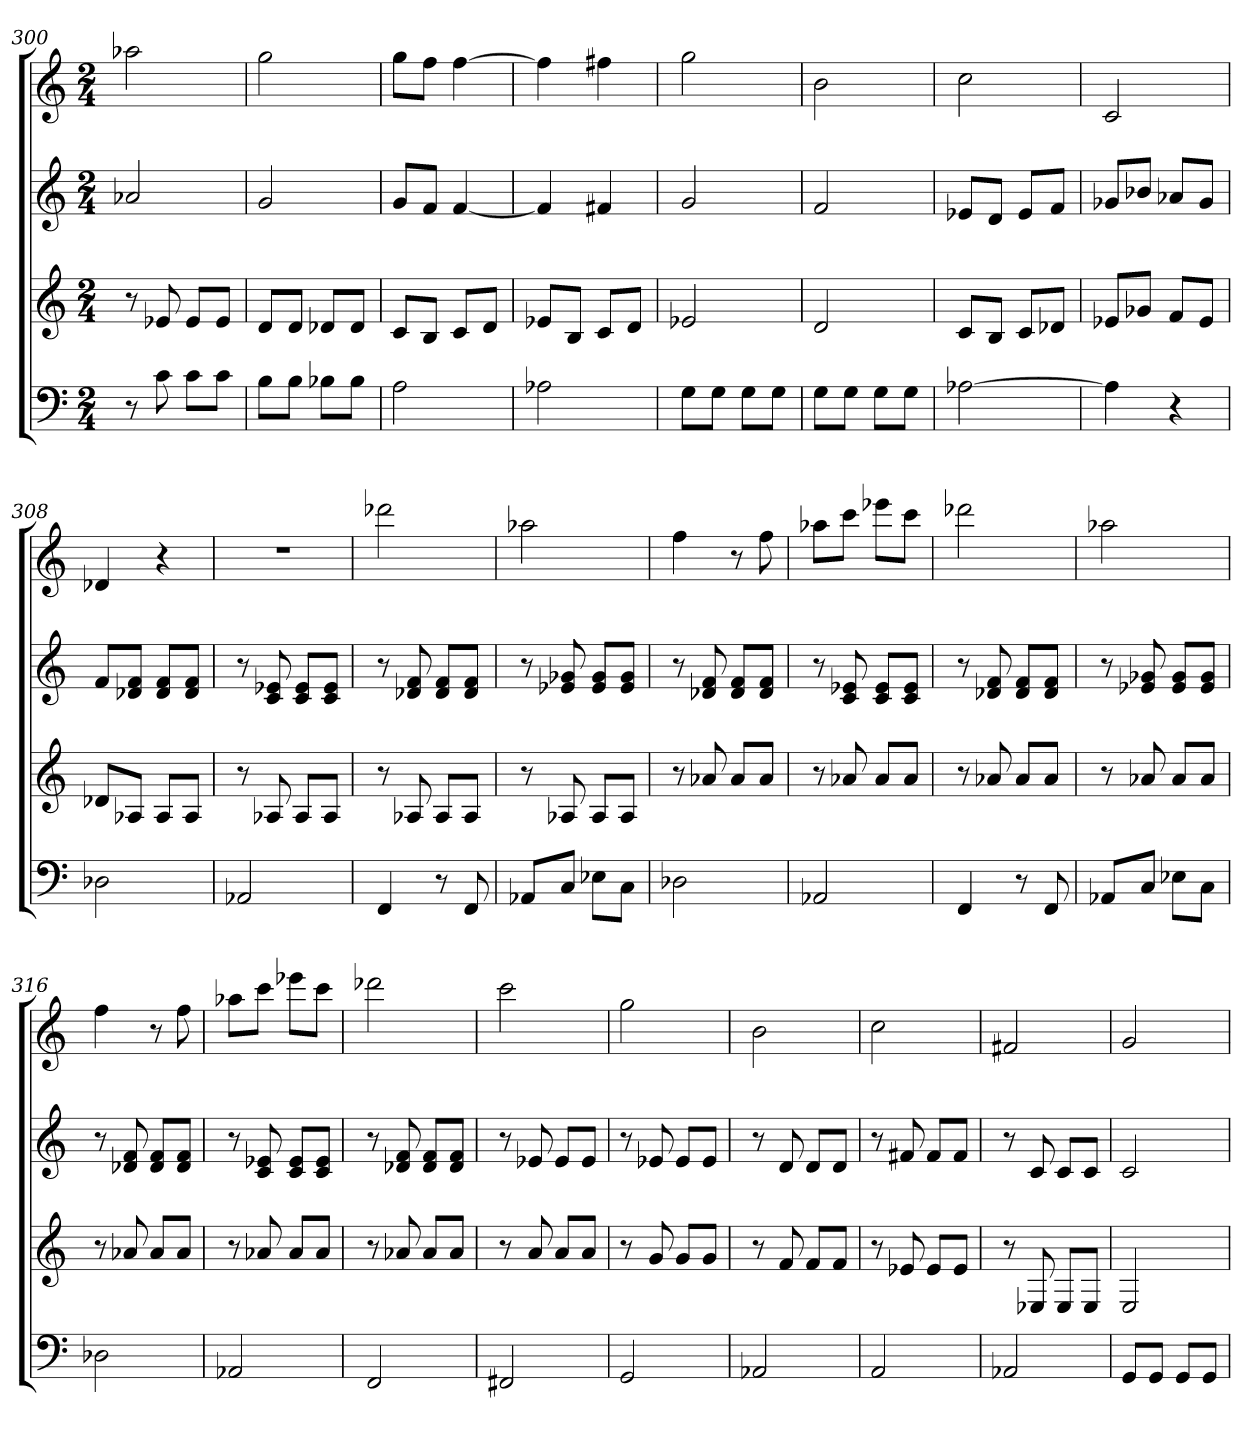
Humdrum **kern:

**kern	**kern	**kern	**kern
*part4	*part3	*part2	*part1
*staff4	*staff3	*staff2	*staff1
*k[]	*k[]	*k[]	*k[]
*C:	*C:	*C:	*C:
*M2/4	*M2/4	*M2/4	*M2/4
=300	=300	=300	=300
8r	8r	2a-X	2aa-X
8c	8e-X	.	.
8cL	8e-L	.	.
8cJ	8e-J	.	.
=301	=301	=301	=301
8BL	8dL	2g	2gg
8BJ	8dJ	.	.
8B-XL	8d-XL	.	.
8B-J	8d-J	.	.
=302	=302	=302	=302
2A	8cL	8gL	8ggL
.	8BJ	8fJ	8ffJ
.	8cL	[4f	[4ff
.	8dJ	.	.
=303	=303	=303	=303
2A-X	8e-XL	4f]	4ff]
.	8BJ	.	.
.	8cL	4f#X	4ff#X
.	8dJ	.	.
=304	=304	=304	=304
8GL	2e-X	2g	2gg
8GJ	.	.	.
8GL	.	.	.
8GJ	.	.	.
=305	=305	=305	=305
8GL	2d	2f	2b
8GJ	.	.	.
8GL	.	.	.
8GJ	.	.	.
=306	=306	=306	=306
[2A-X	8cL	8e-XL	2cc
.	8BJ	8dJ	.
.	8cL	8e-L	.
.	8d-XJ	8fJ	.
=307	=307	=307	=307
4A-]	8e-XL	8g-XL	2c
.	8g-XJ	8b-XJ	.
4r	8fL	8a-XL	.
.	8e-J	8g-J	.
=308	=308	=308	=308
2D-X	8d-XL	8fL	4d-X
.	8A-XJ	8d-X 8fJ	.
.	8A-L	8d- 8fL	4r
.	8A-J	8d- 8fJ	.
=309	=309	=309	=309
2AA-X	8r	8r	2r
.	8A-X	8c 8e-X	.
.	8A-L	8c 8e-L	.
.	8A-J	8c 8e-J	.
=310	=310	=310	=310
4FF	8r	8r	2ddd-X
.	8A-X	8d-X 8f	.
8r	8A-L	8d- 8fL	.
8FF	8A-J	8d- 8fJ	.
=311	=311	=311	=311
8AA-XL	8r	8r	2aa-X
8CJ	8A-X	8e-X 8g-X	.
8E-XL	8A-L	8e- 8g-L	.
8CJ	8A-J	8e- 8g-J	.
=312	=312	=312	=312
2D-X	8r	8r	4ff
.	8a-X	8d-X 8f	.
.	8a-L	8d- 8fL	8r
.	8a-J	8d- 8fJ	8ff
=313	=313	=313	=313
2AA-X	8r	8r	8aa-XL
.	8a-X	8c 8e-X	8cccJ
.	8a-L	8c 8e-L	8eee-XL
.	8a-J	8c 8e-J	8cccJ
=314	=314	=314	=314
4FF	8r	8r	2ddd-X
.	8a-X	8d-X 8f	.
8r	8a-L	8d- 8fL	.
8FF	8a-J	8d- 8fJ	.
=315	=315	=315	=315
8AA-XL	8r	8r	2aa-X
8CJ	8a-X	8e-X 8g-X	.
8E-XL	8a-L	8e- 8g-L	.
8CJ	8a-J	8e- 8g-J	.
=316	=316	=316	=316
2D-X	8r	8r	4ff
.	8a-X	8d-X 8f	.
.	8a-L	8d- 8fL	8r
.	8a-J	8d- 8fJ	8ff
=317	=317	=317	=317
2AA-X	8r	8r	8aa-XL
.	8a-X	8c 8e-X	8cccJ
.	8a-L	8c 8e-L	8eee-XL
.	8a-J	8c 8e-J	8cccJ
=318	=318	=318	=318
2FF	8r	8r	2ddd-X
.	8a-X	8d-X 8f	.
.	8a-L	8d- 8fL	.
.	8a-J	8d- 8fJ	.
=319	=319	=319	=319
2FF#X	8r	8r	2ccc
.	8a	8e-X	.
.	8aL	8e-L	.
.	8aJ	8e-J	.
=320	=320	=320	=320
2GG	8r	8r	2gg
.	8g	8e-X	.
.	8gL	8e-L	.
.	8gJ	8e-J	.
=321	=321	=321	=321
2AA-X	8r	8r	2b
.	8f	8d	.
.	8fL	8dL	.
.	8fJ	8dJ	.
=322	=322	=322	=322
2AA	8r	8r	2cc
.	8e-X	8f#X	.
.	8e-L	8f#L	.
.	8e-J	8f#J	.
=323	=323	=323	=323
2AA-X	8r	8r	2f#X
.	8E-X	8c	.
.	8E-L	8cL	.
.	8E-J	8cJ	.
=324	=324	=324	=324
8GGL	2E	2c	2g
8GGJ	.	.	.
8GGL	.	.	.
8GGJ	.	.	.
=	=	=	=
*-	*-	*-	*-
